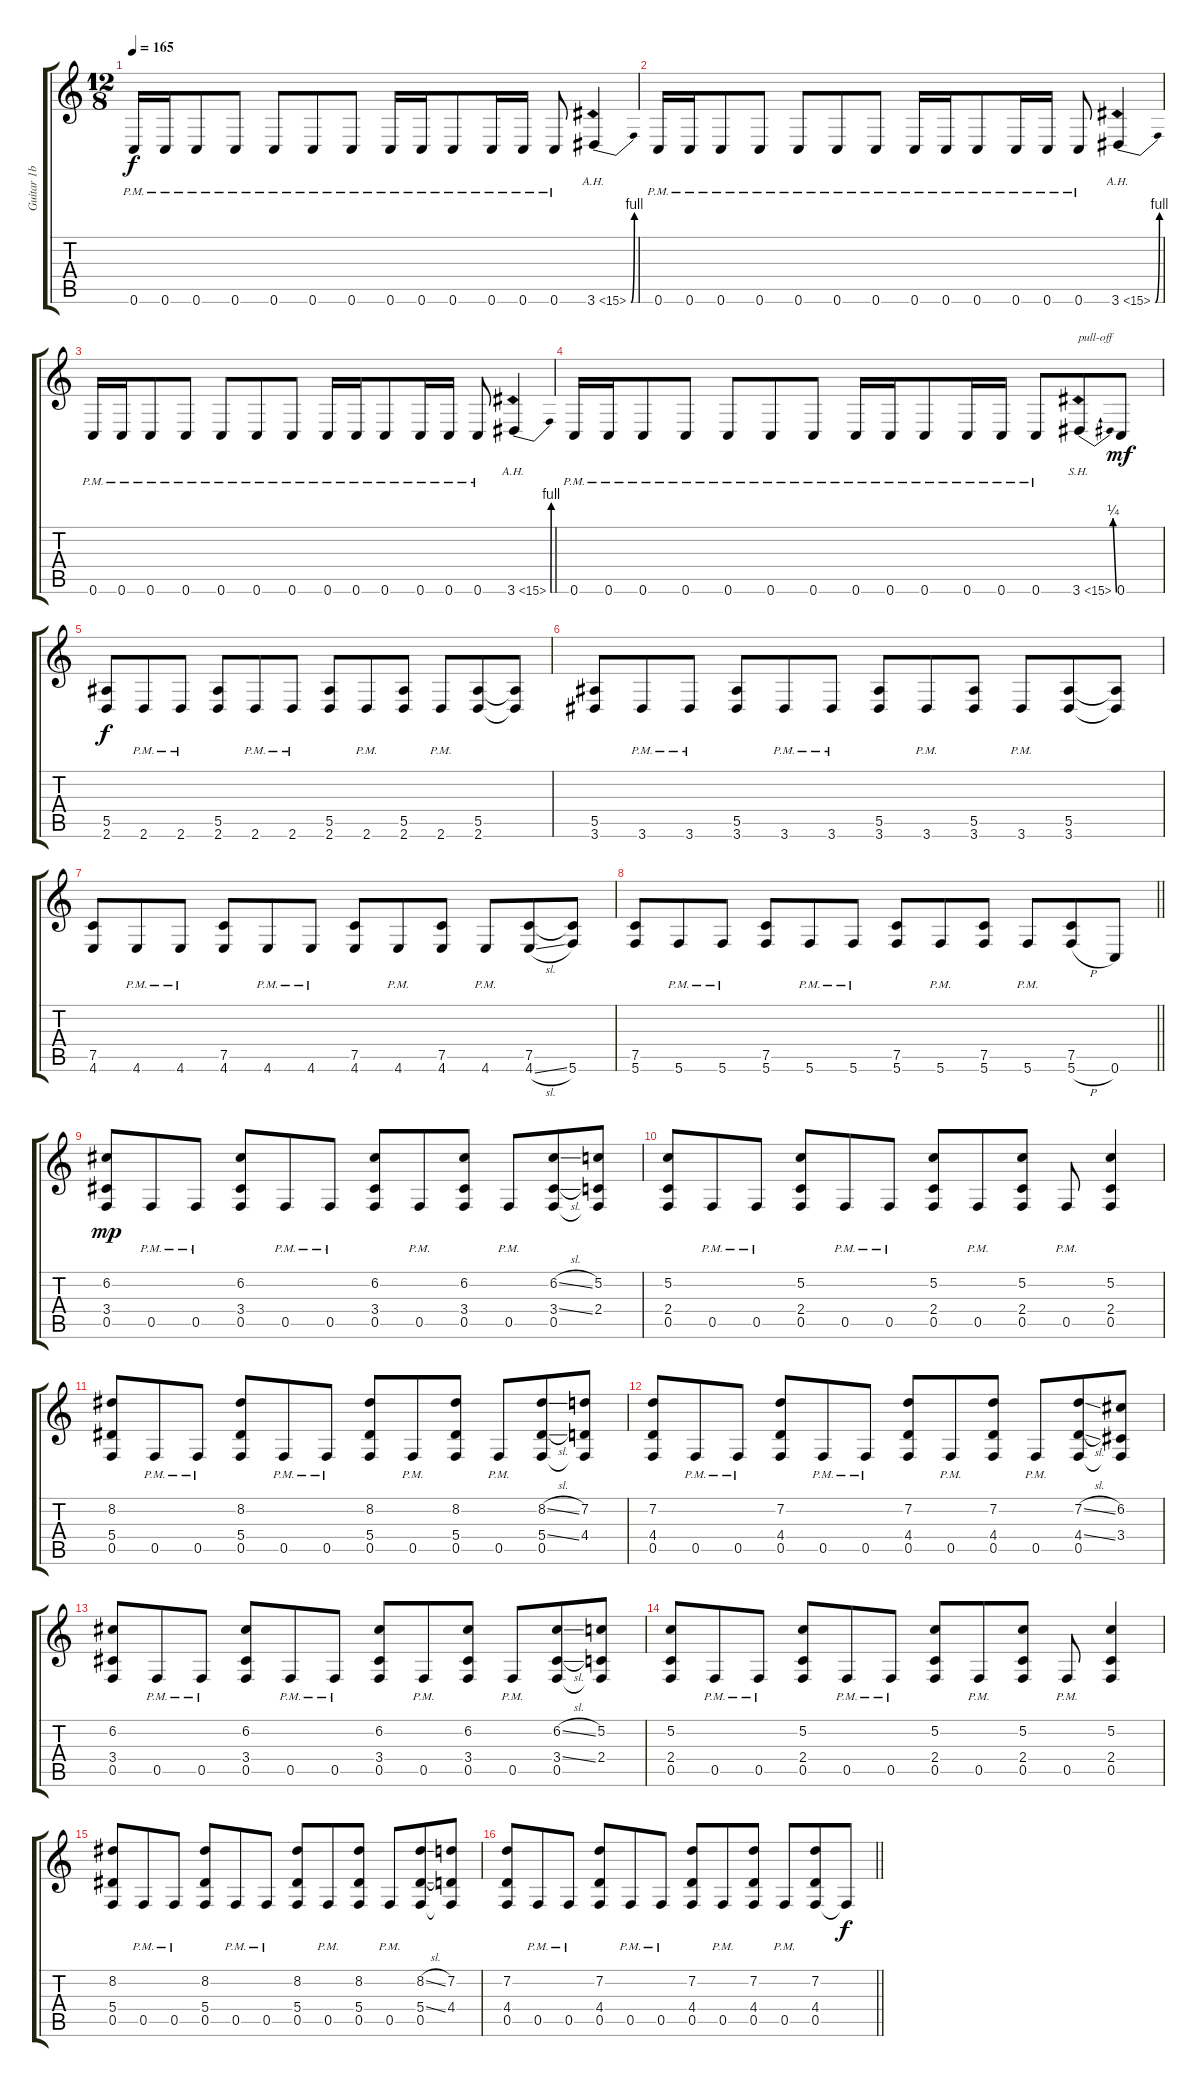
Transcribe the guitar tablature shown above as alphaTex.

\track ("Guitar 1b" "Guitar 1b") {instrument distortionguitar}
\staff {score tabs}
\tuning (C4 G3 Eb3 Bb2 F2 C2) {hide}
\ts (12 8)
\section ("" "")
\tempo 165
\clef g2
\ks c
0.6{pm}.16{dy f} 0.6{pm}.16 0.6{pm}.8 0.6{pm}.8 0.6{pm}.8 0.6{pm}.8 0.6{pm}.8 0.6{pm}.16 0.6{pm}.16 0.6{pm}.8 0.6{pm}.16 0.6{pm}.16 0.6{pm}.8 3.6{be (bend 0 0 60 4) ah 12}.4 |
0.6{pm}.16 0.6{pm}.16 0.6{pm}.8 0.6{pm}.8 0.6{pm}.8 0.6{pm}.8 0.6{pm}.8 0.6{pm}.16 0.6{pm}.16 0.6{pm}.8 0.6{pm}.16 0.6{pm}.16 0.6{pm}.8 3.6{be (bend 0 0 60 4) ah 12}.4 |
0.6{pm}.16 0.6{pm}.16 0.6{pm}.8 0.6{pm}.8 0.6{pm}.8 0.6{pm}.8 0.6{pm}.8 0.6{pm}.16 0.6{pm}.16 0.6{pm}.8 0.6{pm}.16 0.6{pm}.16 0.6{pm}.8 3.6{be (bend 0 0 60 4) ah 12}.4 |
0.6{pm}.16 0.6{pm}.16 0.6{pm}.8 0.6{pm}.8 0.6{pm}.8 0.6{pm}.8 0.6{pm}.8 0.6{pm}.16 0.6{pm}.16 0.6{pm}.8 0.6{pm}.16 0.6{pm}.16 0.6{pm}.8 3.6{be (bend 0 0 60 1) sh 12}.8{txt "pull-off"} 0.6.8{dy mf} |
(5.5 2.6).8{dy f} 2.6{pm}.8 2.6{pm}.8 (5.5 2.6).8 2.6{pm}.8 2.6{pm}.8 (5.5 2.6).8 2.6{pm}.8 (5.5 2.6).8 2.6{pm}.8 (5.5 2.6).8 (5.5{t} 2.6{t}).8 |
(5.5 3.6).8 3.6{pm}.8 3.6{pm}.8 (5.5 3.6).8 3.6{pm}.8 3.6{pm}.8 (5.5 3.6).8 3.6{pm}.8 (5.5 3.6).8 3.6{pm}.8 (5.5 3.6).8 (5.5{t} 3.6{t}).8 |
(7.5 4.6).8 4.6{pm}.8 4.6{pm}.8 (7.5 4.6).8 4.6{pm}.8 4.6{pm}.8 (7.5 4.6).8 4.6{pm}.8 (7.5 4.6).8 4.6{pm}.8 (7.5 4.6{sl}).8 (7.5{t} 5.6).8 |
\barLineRight lightlight
(7.5 5.6).8 5.6{pm}.8 5.6{pm}.8 (7.5 5.6).8 5.6{pm}.8 5.6{pm}.8 (7.5 5.6).8 5.6{pm}.8 (7.5 5.6).8 5.6{pm}.8 (7.5 5.6{h}).8 0.6.8 |
\section ("" "")
(6.2 3.4 0.5).8{dy mp} 0.5{pm}.8 0.5{pm}.8 (6.2 3.4 0.5).8 0.5{pm}.8 0.5{pm}.8 (6.2 3.4 0.5).8 0.5{pm}.8 (6.2 3.4 0.5).8 0.5{pm}.8 (6.2{sl} 3.4{sl} 0.5).8 (5.2 2.4 0.5{t}).8 |
(5.2 2.4 0.5).8 0.5{pm}.8 0.5{pm}.8 (5.2 2.4 0.5).8 0.5{pm}.8 0.5{pm}.8 (5.2 2.4 0.5).8 0.5{pm}.8 (5.2 2.4 0.5).8 0.5{pm}.8 (5.2 2.4 0.5).4 |
(8.2 5.4 0.5).8 0.5{pm}.8 0.5{pm}.8 (8.2 5.4 0.5).8 0.5{pm}.8 0.5{pm}.8 (8.2 5.4 0.5).8 0.5{pm}.8 (8.2 5.4 0.5).8 0.5{pm}.8 (8.2{sl} 5.4{sl} 0.5).8 (7.2 4.4 0.5{t}).8 |
(7.2 4.4 0.5).8 0.5{pm}.8 0.5{pm}.8 (7.2 4.4 0.5).8 0.5{pm}.8 0.5{pm}.8 (7.2 4.4 0.5).8 0.5{pm}.8 (7.2 4.4 0.5).8 0.5{pm}.8 (7.2{sl} 4.4{sl} 0.5).8 (6.2 3.4 0.5{t}).8 |
(6.2 3.4 0.5).8 0.5{pm}.8 0.5{pm}.8 (6.2 3.4 0.5).8 0.5{pm}.8 0.5{pm}.8 (6.2 3.4 0.5).8 0.5{pm}.8 (6.2 3.4 0.5).8 0.5{pm}.8 (6.2{sl} 3.4{sl} 0.5).8 (5.2 2.4 0.5{t}).8 |
(5.2 2.4 0.5).8 0.5{pm}.8 0.5{pm}.8 (5.2 2.4 0.5).8 0.5{pm}.8 0.5{pm}.8 (5.2 2.4 0.5).8 0.5{pm}.8 (5.2 2.4 0.5).8 0.5{pm}.8 (5.2 2.4 0.5).4 |
(8.2 5.4 0.5).8 0.5{pm}.8 0.5{pm}.8 (8.2 5.4 0.5).8 0.5{pm}.8 0.5{pm}.8 (8.2 5.4 0.5).8 0.5{pm}.8 (8.2 5.4 0.5).8 0.5{pm}.8 (8.2{sl} 5.4{sl} 0.5).8 (7.2 4.4 0.5{t}).8 |
\barLineRight lightlight
(7.2 4.4 0.5).8 0.5{pm}.8 0.5{pm}.8 (7.2 4.4 0.5).8 0.5{pm}.8 0.5{pm}.8 (7.2 4.4 0.5).8 0.5{pm}.8 (7.2 4.4 0.5).8 0.5{pm}.8 (7.2 4.4 0.5).8 0.5{t}.8{dy f}
